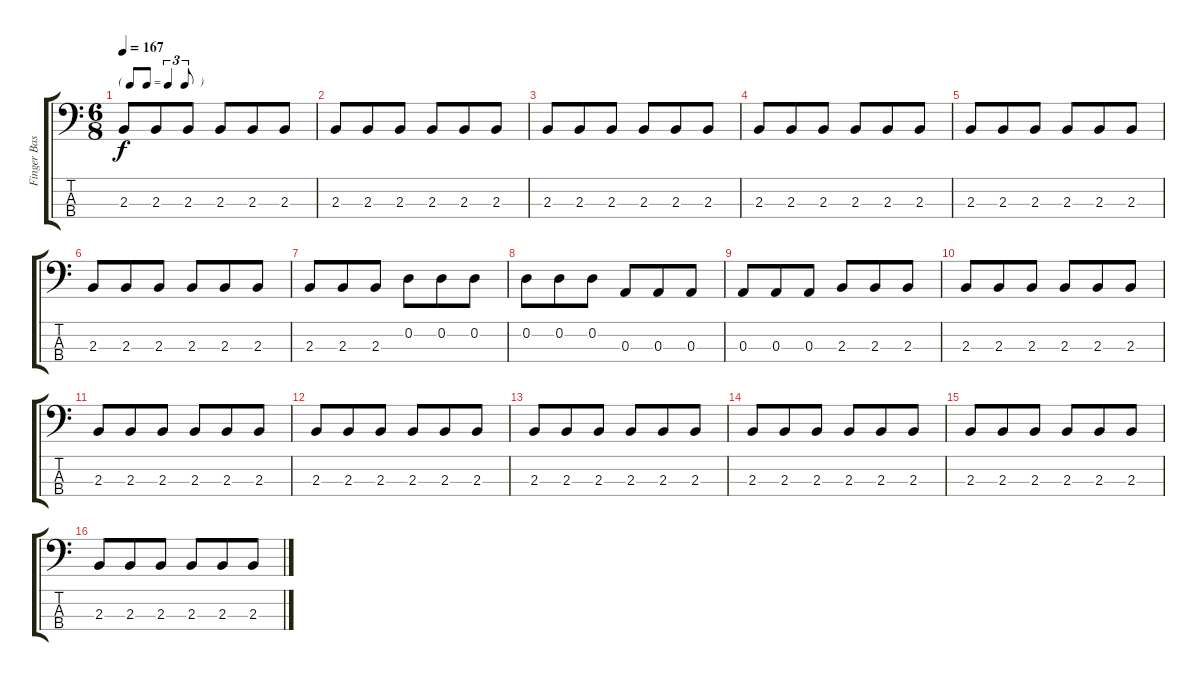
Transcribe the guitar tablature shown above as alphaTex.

\track ("Finger Bass" "Finger Bas") {instrument electricbassfinger}
\staff {score tabs}
\tuning (G2 D2 A1 E1) {hide}
\ts (6 8)
\tf triplet8th
\tempo 167
\clef f4
\ks c
2.3.8{dy f} 2.3.8 2.3.8 2.3.8 2.3.8 2.3.8 |
2.3.8 2.3.8 2.3.8 2.3.8 2.3.8 2.3.8 |
2.3.8 2.3.8 2.3.8 2.3.8 2.3.8 2.3.8 |
2.3.8 2.3.8 2.3.8 2.3.8 2.3.8 2.3.8 |
2.3.8 2.3.8 2.3.8 2.3.8 2.3.8 2.3.8 |
2.3.8 2.3.8 2.3.8 2.3.8 2.3.8 2.3.8 |
2.3.8 2.3.8 2.3.8 0.2.8 0.2.8 0.2.8 |
0.2.8 0.2.8 0.2.8 0.3.8 0.3.8 0.3.8 |
0.3.8 0.3.8 0.3.8 2.3.8 2.3.8 2.3.8 |
2.3.8 2.3.8 2.3.8 2.3.8 2.3.8 2.3.8 |
2.3.8 2.3.8 2.3.8 2.3.8 2.3.8 2.3.8 |
2.3.8 2.3.8 2.3.8 2.3.8 2.3.8 2.3.8 |
2.3.8 2.3.8 2.3.8 2.3.8 2.3.8 2.3.8 |
2.3.8 2.3.8 2.3.8 2.3.8 2.3.8 2.3.8 |
2.3.8 2.3.8 2.3.8 2.3.8 2.3.8 2.3.8 |
2.3.8 2.3.8 2.3.8 2.3.8 2.3.8 2.3.8
